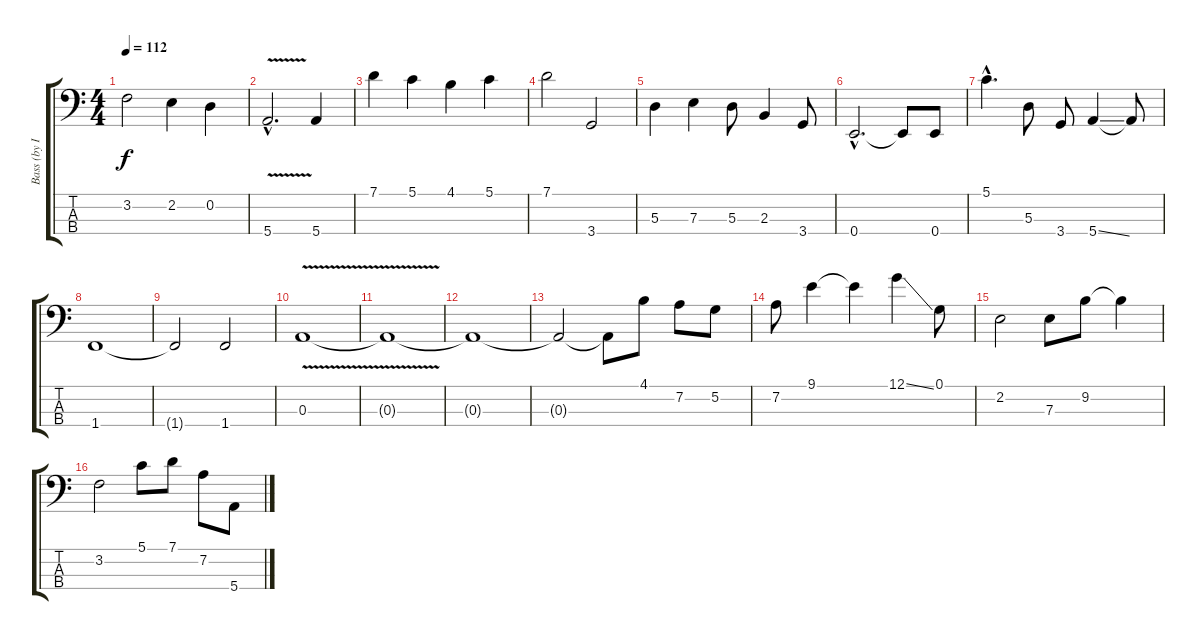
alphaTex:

\track ("Bass (by IronFist)" "Bass (by I") {instrument electricbassfinger}
\staff {score tabs}
\tuning (G2 D2 A1 E1) {hide}
\ts (4 4)
\tempo 112
\clef f4
\ks c
3.2.2{dy f} 2.2.4 0.2.4 |
5.4{v hac}.2{d} 5.4.4 |
7.1.4 5.1.4 4.1.4 5.1.4 |
7.1.2 3.4.2 |
5.3.4 7.3.4 5.3.8 2.3.4 3.4.8 |
0.4{hac}.2{d} 0.4{t}.8 0.4.8 |
5.1{hac}.4{d} 5.3.8 3.4.8 5.4{ss}.4 5.4{t}.8 |
1.4.1 |
1.4{t}.2 1.4.2 |
0.3{v}.1 |
0.3{t}.1 |
0.3{t}.1 |
0.3{t}.2 0.3{t}.8 4.1.8 7.2.8 5.2.8 |
7.2.8 9.1.4 9.1{t}.4 12.1{ss}.4 0.1.8 |
2.2.2 7.3.8 9.2.8 9.2{t}.4 |
3.2.2 5.1.8 7.1.8 7.2.8 5.4.8
